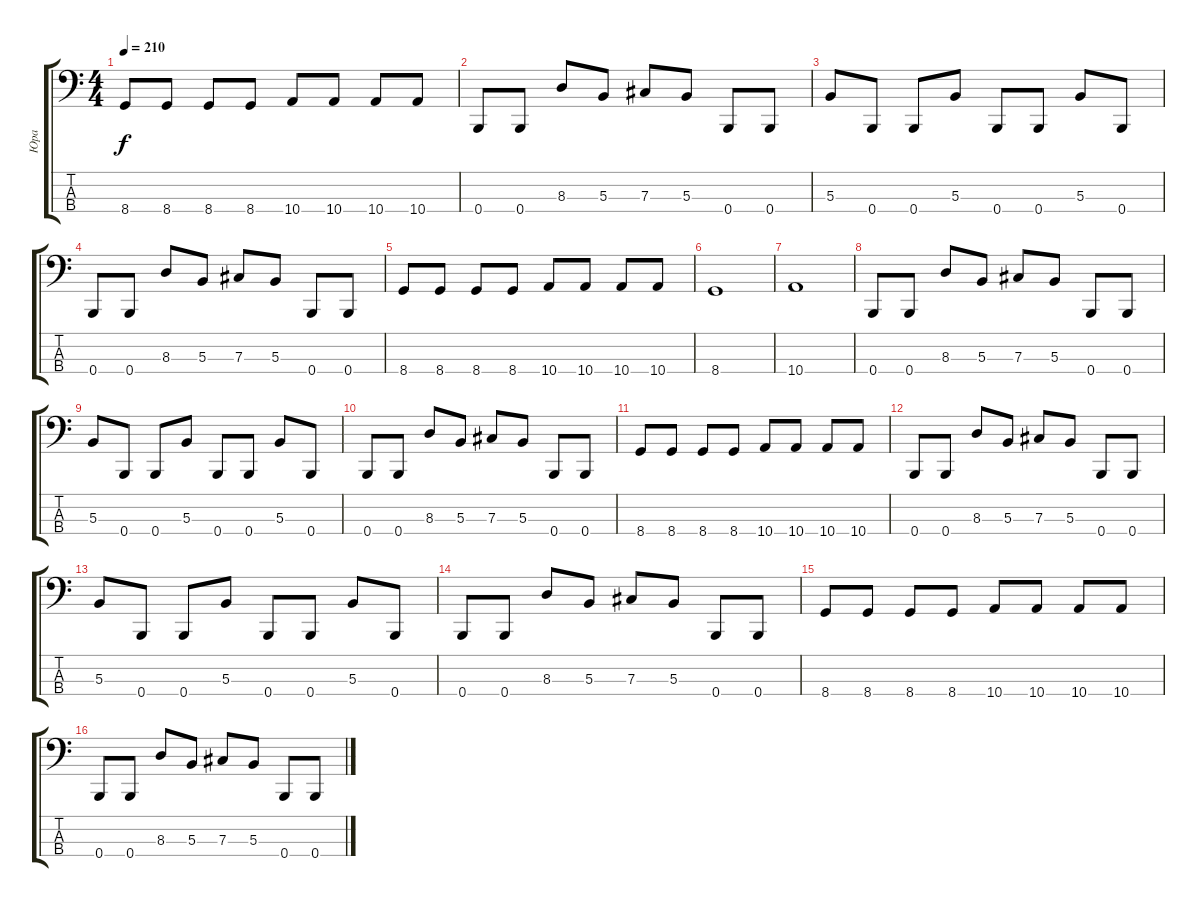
\track ("Юра" "Юра") {instrument acousticbass}
\staff {score tabs}
\tuning (E2 B1 Gb1 B0) {hide}
\ts (4 4)
\tempo 210
\clef f4
\ks c
8.4.8{dy f} 8.4.8 8.4.8 8.4.8 10.4.8 10.4.8 10.4.8 10.4.8 |
0.4.8 0.4.8 8.3.8 5.3.8 7.3.8 5.3.8 0.4.8 0.4.8 |
5.3.8 0.4.8 0.4.8 5.3.8 0.4.8 0.4.8 5.3.8 0.4.8 |
0.4.8 0.4.8 8.3.8 5.3.8 7.3.8 5.3.8 0.4.8 0.4.8 |
8.4.8 8.4.8 8.4.8 8.4.8 10.4.8 10.4.8 10.4.8 10.4.8 |
8.4.1 |
10.4.1 |
0.4.8 0.4.8 8.3.8 5.3.8 7.3.8 5.3.8 0.4.8 0.4.8 |
5.3.8 0.4.8 0.4.8 5.3.8 0.4.8 0.4.8 5.3.8 0.4.8 |
0.4.8 0.4.8 8.3.8 5.3.8 7.3.8 5.3.8 0.4.8 0.4.8 |
8.4.8 8.4.8 8.4.8 8.4.8 10.4.8 10.4.8 10.4.8 10.4.8 |
0.4.8 0.4.8 8.3.8 5.3.8 7.3.8 5.3.8 0.4.8 0.4.8 |
5.3.8 0.4.8 0.4.8 5.3.8 0.4.8 0.4.8 5.3.8 0.4.8 |
0.4.8 0.4.8 8.3.8 5.3.8 7.3.8 5.3.8 0.4.8 0.4.8 |
8.4.8 8.4.8 8.4.8 8.4.8 10.4.8 10.4.8 10.4.8 10.4.8 |
0.4.8 0.4.8 8.3.8 5.3.8 7.3.8 5.3.8 0.4.8 0.4.8
